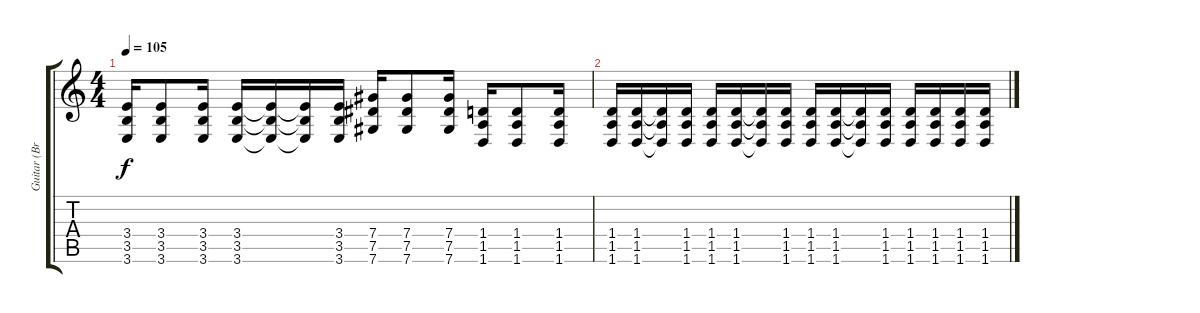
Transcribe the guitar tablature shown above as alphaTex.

\track ("Guitar (Brad Delson)" "Guitar (Br") {instrument distortionguitar}
\staff {score tabs}
\tuning (Eb4 Bb3 Gb3 Db3 Ab2 Db2) {hide}
\ts (4 4)
\tempo 105
\clef g2
\ks c
(3.4 3.5 3.6).16{dy f} (3.4 3.5 3.6).8 (3.4 3.5 3.6).16 (3.4 3.5 3.6).16 (3.4{t} 3.5{t} 3.6{t}).16 (3.4{t} 3.5{t} 3.6{t}).16 (3.4 3.5 3.6).16 (7.4 7.5 7.6).16 (7.4 7.5 7.6).8 (7.4 7.5 7.6).16 (1.4 1.5 1.6).16 (1.4 1.5 1.6).8 (1.4 1.5 1.6).16 |
(1.4 1.5 1.6).16 (1.4 1.5 1.6).16 (1.4{t} 1.5{t} 1.6{t}).16 (1.4 1.5 1.6).16 (1.4 1.5 1.6).16 (1.4 1.5 1.6).16 (1.4{t} 1.5{t} 1.6{t}).16 (1.4 1.5 1.6).16 (1.4 1.5 1.6).16 (1.4 1.5 1.6).16 (1.4{t} 1.5{t} 1.6{t}).16 (1.4 1.5 1.6).16 (1.4 1.5 1.6).16 (1.4 1.5 1.6).16 (1.4 1.5 1.6).16 (1.4 1.5 1.6).16
